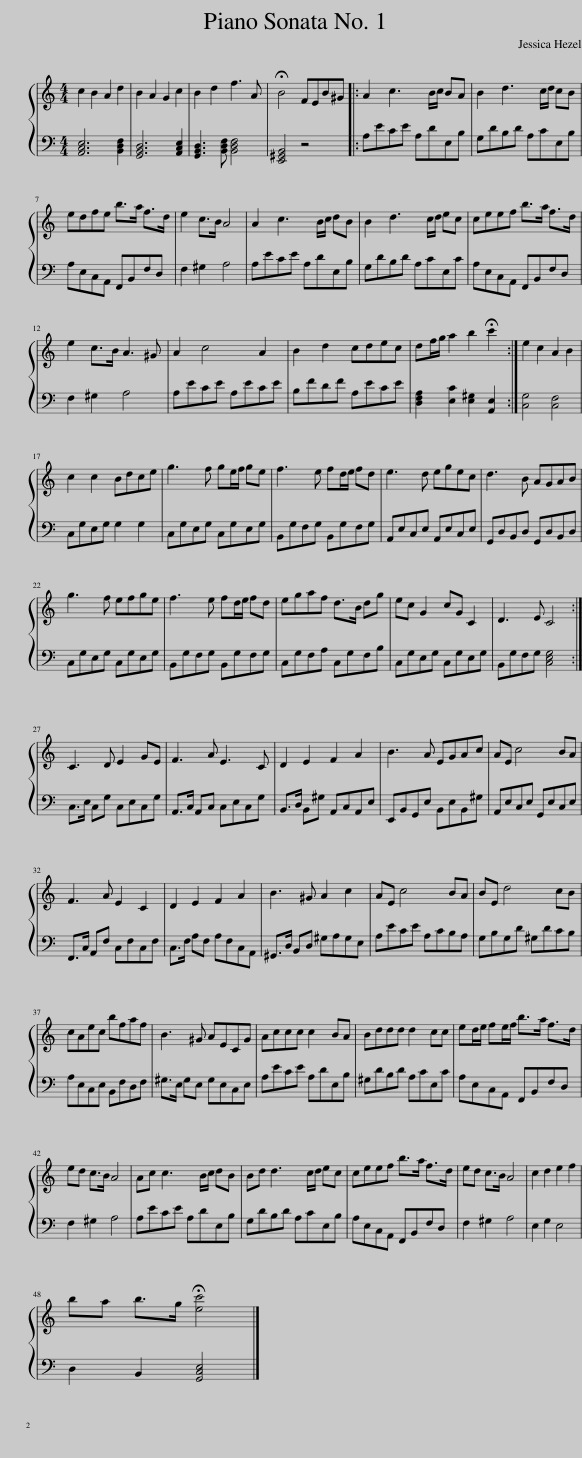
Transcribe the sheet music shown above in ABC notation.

X:1
%%score { 1 | 2 }
L:1/8
M:4/4
I:linebreak $
K:C
V:1 treble
V:2 bass
V:1
 c2 B2 A2 d2 | B2 A2 G2 c2 | B2 d2 f3 A | !fermata!B4 FEB^G |: A2 c3 B/c/ BA | %5
 B2 d3 c/d/ cB |$ edfe b>a f>d | e2 c>B A4 | A2 c3 B/c/ dB | B2 d3 c/d/ ec | %10
 ceef b>a f>d |$ e2 c>B A3 ^G | A2 c4 A2 | B2 d2 cdec | df/g/ a2 b2 !fermata!c'2 :| %15
 e2 c2 A2 B2 |$ c2 c2 Bdce | g3 f ge/f/ ge | f3 e fd/e/ fd | e3 d egec | %20
 d3 B AGAB |$ g3 f efge | f3 e fd/e/ fd | egaf d>B dg | ec G2 cG C2 | %25
 D3 E C4 :|$ C3 D E2 GE | F3 A E3 C | D2 E2 F2 A2 | B3 A EGAc | %30
 AE c4 BA |$ F3 A E2 C2 | D2 E2 F2 A2 | B3 ^G A2 c2 | AE c4 BA | %35
 BE d4 cB |$ cAec bfaf | B3 ^G AECG | Accc c2 BA | Bddd d2 cc | %40
 ed/e/ fe/f/ b>a f>d |$ ed c>B A4 | Ac c3 B/c/ dB | Bd d3 c/d/ ec | ceef b>a f>d | %45
 ed c>B A4 | c2 d2 e2 f2 |$ ba b>g !fermata![ec']4 |] %48
V:2
 [A,,C,E,]6 [B,,D,F,]2 | [G,,B,,D,]6 [A,,C,E,]2 | [G,,B,,D,]3 [B,,D,F,] [B,,D,F,]4 | [E,,^G,,B,,]4 z4 |: A,ECE A,DE,B, | %5
 G,DB,D A,CE,B, |$ A,E,C,A,, F,,B,,F,D, | F,2 ^G,2 A,4 | A,ECE A,DE,B, | G,DB,D A,CE,C | %10
 A,E,C,A,, F,,B,,F,D, |$ F,2 ^G,2 A,4 | A,ECE A,ECE | B,FDF A,ECE | [D,F,A,]2 [E,C]2 [E,^G,]2 [A,,E,]2 :| %15
 [C,G,]4 [C,F,]4 |$ C,G,E,G, G,2 G,2 | C,G,E,G, C,G,E,G, | B,,G,F,G, B,,G,F,G, | A,,E,C,E, A,,E,C,E, | %20
 G,,D,B,,D, G,,D,B,,D, |$ C,G,E,G, C,G,E,G, | B,,G,F,G, B,,G,F,G, | C,G,F,A, C,G,F,B, | C,G,E,G, C,G,E,G, | %25
 B,,G,F,G, [C,E,G,]4 :|$ C,>E, C,G, C,E,C,G, | A,,>C, A,,C, C,E,C,G, | B,,>D, B,,^G, A,,C,A,,E, | E,,B,,G,,E, B,,E,B,,^G, | %30
 A,,E,C,E, G,,E,C,E, |$ F,,>C, A,,F, C,F,C,F, | C,>F, A,F, A,F,C,A,, | ^G,,>D, B,,D, ^G,A,G,E, | A,ECE A,CB,A, | %35
 G,B,G,D ^G,DCB, |$ A,E,C,E, B,,F,D,F, | ^G,>E, G,E, G,E,C,E, | A,ECE A,DE,B, | ^G,DB,D A,CE,C | %40
 A,E,C,A,, F,,B,,F,D, |$ F,2 ^G,2 A,4 | A,ECE A,DE,B, | G,DB,D A,CE,B, | A,E,C,A,, F,,B,,F,D, | %45
 F,2 ^G,2 A,4 | E,2 G,2 E,4 |$ D,2 B,,2 [G,,C,E,]4 |] %48
